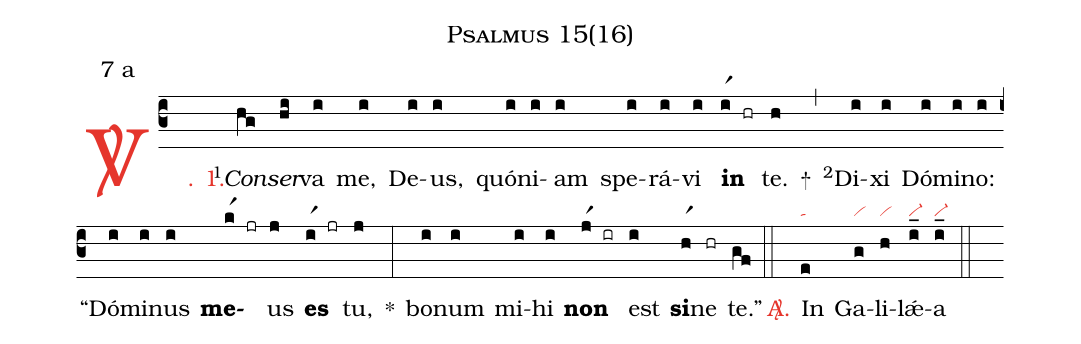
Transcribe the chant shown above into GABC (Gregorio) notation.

name: Psalmus 15(16);
mode: 7;
mode-differentia: a;
nabc-lines: 1;
%%
(c3)

<c><sp>V/</sp>. 1.</c>() <v>\VSup{1}</v><i>Con</i>(hg)<i>ser</i>(hi)va(i) me,(i) De(i)us,(i) quó(i)ni(i)am(i) spe(i)rá(i)vi(i) <b>in</b>(ir1 hr) te.(h) +(,) <v>\VSup{2}</v>Di(i)xi(i) Dó(i)mi(i)no:(i) ``Dó(i)mi(i)nus(i) <b>me</b>(kr1 jr)us(j) <b>es</b>(ir1 jr) tu,(j) *(:) bo(i)num(i) mi(i)hi(i) <b>non</b>(jr1 ir) est(i) <b>si</b>(hr1)ne(hr) te.''(gf)

(::)

<nlba><c><sp>A/</sp>.</c>() In</nlba>(e|ta) Ga(g|vi)li(h|vi)lǽ(i_|vi-)a(i_|vi-)

(::)
